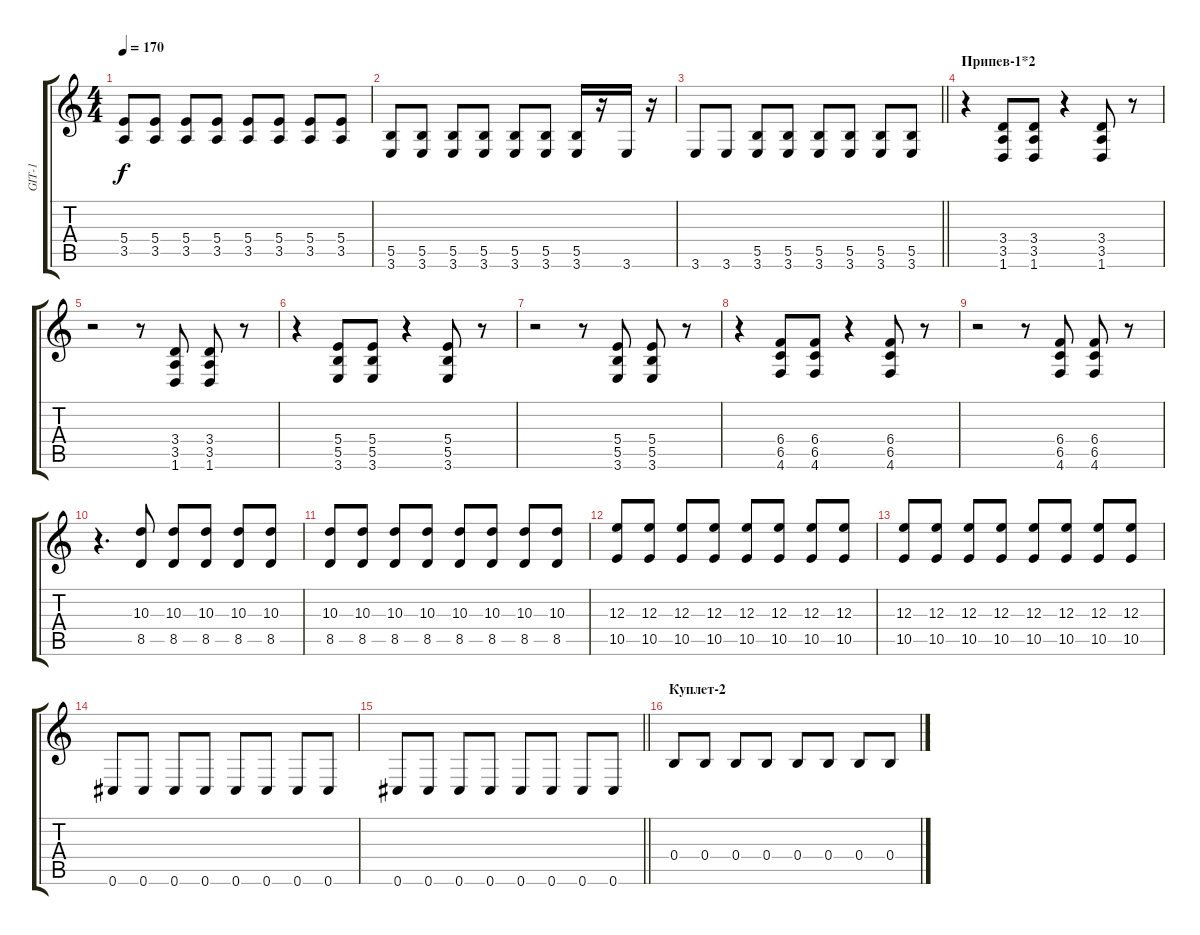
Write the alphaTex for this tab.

\track ("GIT-1" "GIT-1") {instrument distortionguitar}
\staff {score tabs}
\tuning (Db4 Ab3 E3 B2 Gb2 Db2) {hide}
\ts (4 4)
\tempo 170
\clef g2
\ks c
(5.4 3.5).8{dy f} (5.4 3.5).8 (5.4 3.5).8 (5.4 3.5).8 (5.4 3.5).8 (5.4 3.5).8 (5.4 3.5).8 (5.4 3.5).8 |
(5.5 3.6).8 (5.5 3.6).8 (5.5 3.6).8 (5.5 3.6).8 (5.5 3.6).8 (5.5 3.6).8 (5.5 3.6).16 r.16 3.6.16 r.16 |
\barLineRight lightlight
3.6.8 3.6.8 (5.5 3.6).8 (5.5 3.6).8 (5.5 3.6).8 (5.5 3.6).8 (5.5 3.6).8 (5.5 3.6).8 |
\section ("" "Припев-1*2")
r.4 (3.4 3.5 1.6).8 (3.4 3.5 1.6).8 r.4 (3.4 3.5 1.6).8 r.8 |
r.2 r.8 (3.4 3.5 1.6).8 (3.4 3.5 1.6).8 r.8 |
r.4 (5.4 5.5 3.6).8 (5.4 5.5 3.6).8 r.4 (5.4 5.5 3.6).8 r.8 |
r.2 r.8 (5.4 5.5 3.6).8 (5.4 5.5 3.6).8 r.8 |
r.4 (6.4 6.5 4.6).8 (6.4 6.5 4.6).8 r.4 (6.4 6.5 4.6).8 r.8 |
r.2 r.8 (6.4 6.5 4.6).8 (6.4 6.5 4.6).8 r.8 |
r.4{d} (10.3 8.5).8 (10.3 8.5).8 (10.3 8.5).8 (10.3 8.5).8 (10.3 8.5).8 |
(10.3 8.5).8 (10.3 8.5).8 (10.3 8.5).8 (10.3 8.5).8 (10.3 8.5).8 (10.3 8.5).8 (10.3 8.5).8 (10.3 8.5).8 |
(12.3 10.5).8 (12.3 10.5).8 (12.3 10.5).8 (12.3 10.5).8 (12.3 10.5).8 (12.3 10.5).8 (12.3 10.5).8 (12.3 10.5).8 |
(12.3 10.5).8 (12.3 10.5).8 (12.3 10.5).8 (12.3 10.5).8 (12.3 10.5).8 (12.3 10.5).8 (12.3 10.5).8 (12.3 10.5).8 |
0.6.8 0.6.8 0.6.8 0.6.8 0.6.8 0.6.8 0.6.8 0.6.8 |
\barLineRight lightlight
0.6.8 0.6.8 0.6.8 0.6.8 0.6.8 0.6.8 0.6.8 0.6.8 |
\section ("" "Куплет-2")
0.4.8 0.4.8 0.4.8 0.4.8 0.4.8 0.4.8 0.4.8 0.4.8
